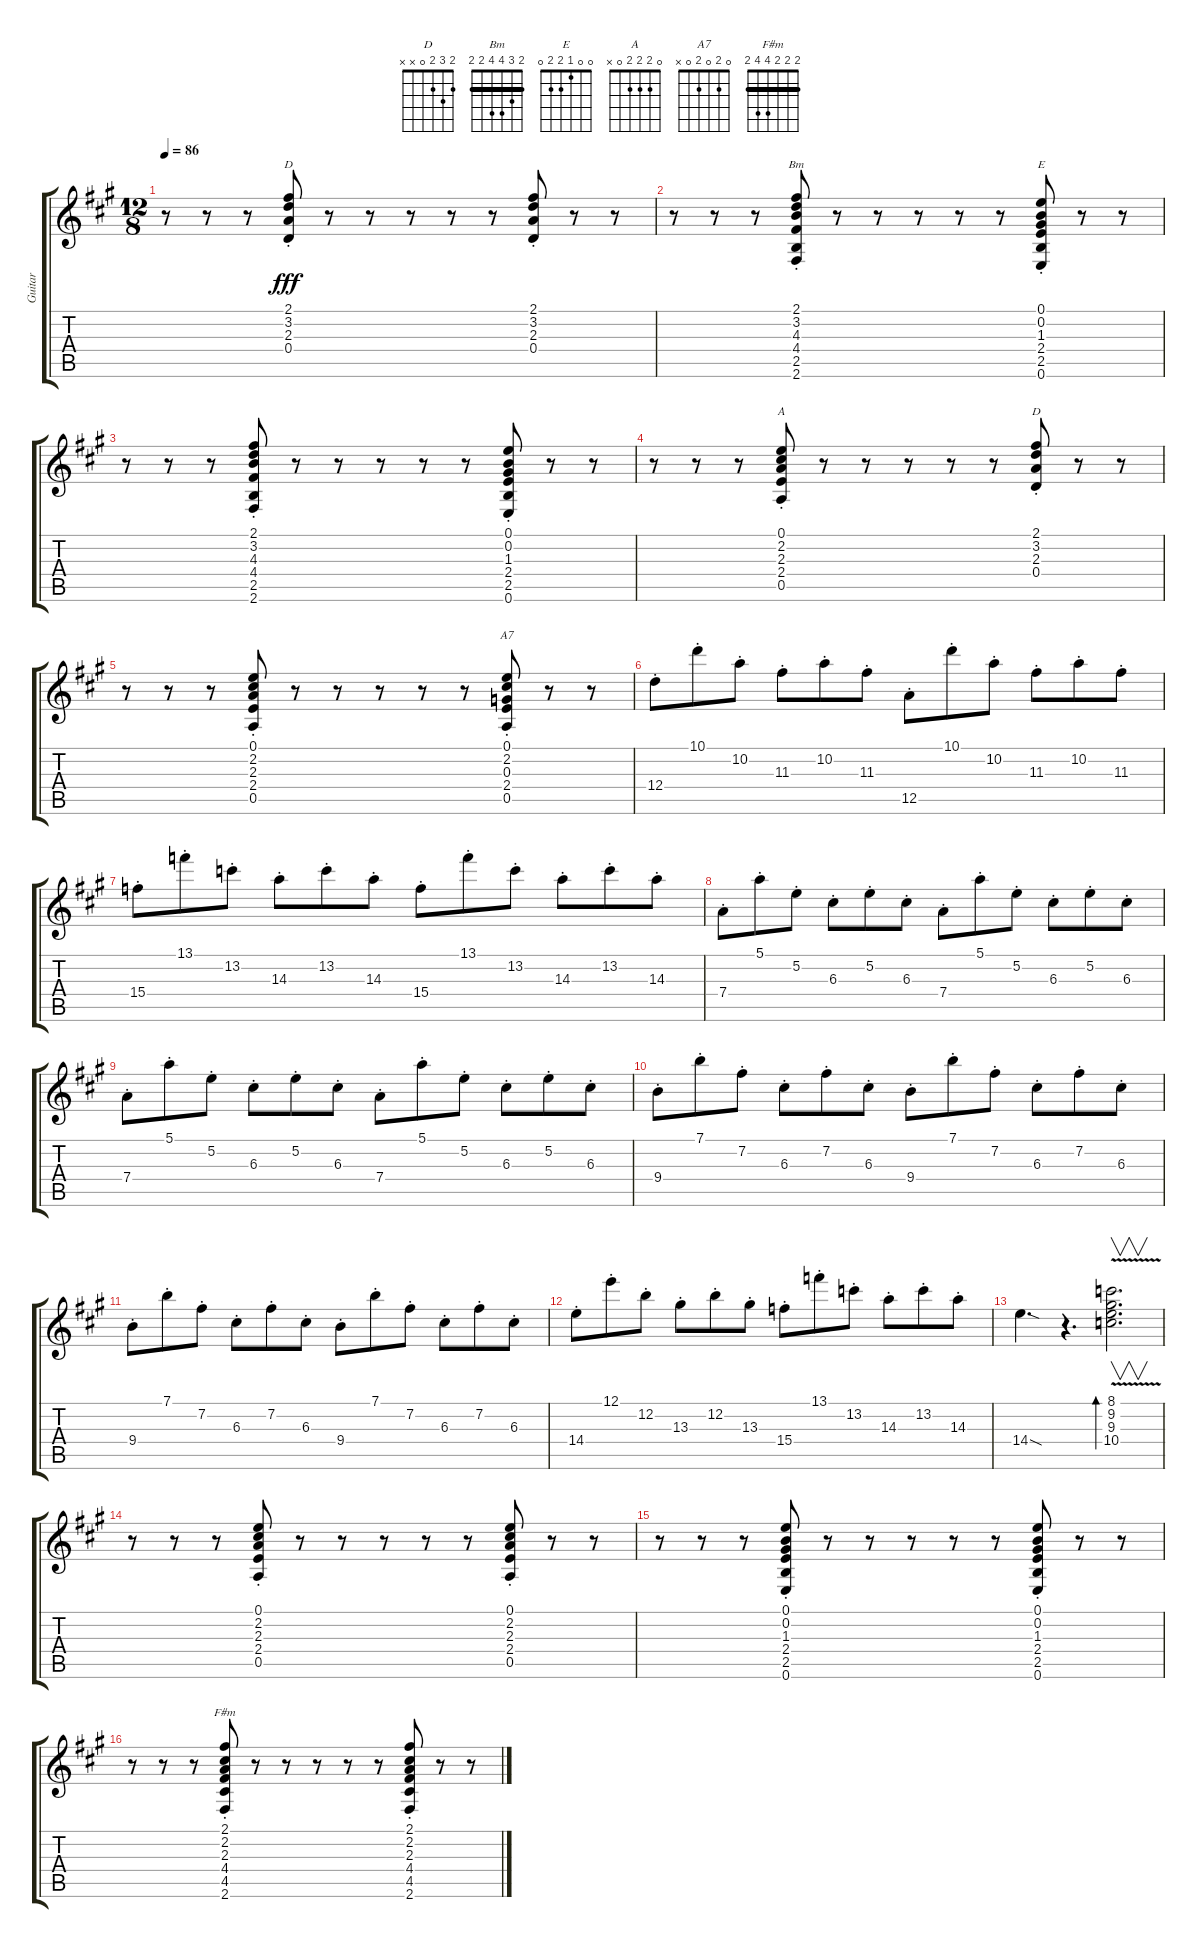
\track ("Guitar" "Guitar") {instrument electricguitarmuted}
\staff {score tabs}
\tuning (E4 B3 G3 D3 A2 E2) {hide}
\chord ("D" 2 3 2 0 x x) {barre 2}
\chord ("Bm" 2 3 4 4 2 2) {barre 2}
\chord ("E" 0 0 1 2 2 0)
\chord ("A" 0 2 2 2 0 x)
\chord ("D" 2 3 2 0 x x) {barre 0}
\chord ("A7" 0 2 0 2 0 x)
\chord ("F#m" 2 2 2 4 4 2) {barre 2}
\ts (12 8)
\tempo 86
\clef g2
\ks a
r.8{dy fff} r.8 r.8 (2.1{st} 3.2{st} 2.3{st} 0.4{st}).8{ch "D"} r.8 r.8 r.8 r.8 r.8 (2.1{st} 3.2{st} 2.3{st} 0.4{st}).8 r.8 r.8 |
r.8 r.8 r.8 (2.1{st} 3.2{st} 4.3{st} 4.4{st} 2.5{st} 2.6{st}).8{ch "Bm"} r.8 r.8 r.8 r.8 r.8 (0.1{st} 0.2{st} 1.3{st} 2.4{st} 2.5{st} 0.6{st}).8{ch "E"} r.8 r.8 |
r.8 r.8 r.8 (2.1{st} 3.2{st} 4.3{st} 4.4{st} 2.5{st} 2.6{st}).8 r.8 r.8 r.8 r.8 r.8 (0.1{st} 0.2{st} 1.3{st} 2.4{st} 2.5{st} 0.6{st}).8 r.8 r.8 |
r.8 r.8 r.8 (0.1{st} 2.2{st} 2.3{st} 2.4{st} 0.5{st}).8{ch "A"} r.8 r.8 r.8 r.8 r.8 (2.1{st} 3.2{st} 2.3{st} 0.4{st}).8{ch "D"} r.8 r.8 |
r.8 r.8 r.8 (0.1{st} 2.2{st} 2.3{st} 2.4{st} 0.5{st}).8 r.8 r.8 r.8 r.8 r.8 (0.1{st} 2.2{st} 0.3{st} 2.4{st} 0.5{st}).8{ch "A7"} r.8 r.8 |
12.4{st}.8 10.1{st}.8 10.2{st}.8 11.3{st}.8 10.2{st}.8 11.3{st}.8 12.5{st}.8 10.1{st}.8 10.2{st}.8 11.3{st}.8 10.2{st}.8 11.3{st}.8 |
15.4{st}.8 13.1{st}.8 13.2{st}.8 14.3{st}.8 13.2{st}.8 14.3{st}.8 15.4{st}.8 13.1{st}.8 13.2{st}.8 14.3{st}.8 13.2{st}.8 14.3{st}.8 |
7.4{st}.8 5.1{st}.8 5.2{st}.8 6.3{st}.8 5.2{st}.8 6.3{st}.8 7.4{st}.8 5.1{st}.8 5.2{st}.8 6.3{st}.8 5.2{st}.8 6.3{st}.8 |
7.4{st}.8 5.1{st}.8 5.2{st}.8 6.3{st}.8 5.2{st}.8 6.3{st}.8 7.4{st}.8 5.1{st}.8 5.2{st}.8 6.3{st}.8 5.2{st}.8 6.3{st}.8 |
9.4{st}.8 7.1{st}.8 7.2{st}.8 6.3{st}.8 7.2{st}.8 6.3{st}.8 9.4{st}.8 7.1{st}.8 7.2{st}.8 6.3{st}.8 7.2{st}.8 6.3{st}.8 |
9.4{st}.8 7.1{st}.8 7.2{st}.8 6.3{st}.8 7.2{st}.8 6.3{st}.8 9.4{st}.8 7.1{st}.8 7.2{st}.8 6.3{st}.8 7.2{st}.8 6.3{st}.8 |
14.4{st}.8 12.1{st}.8 12.2{st}.8 13.3{st}.8 12.2{st}.8 13.3{st}.8 15.4{st}.8 13.1{st}.8 13.2{st}.8 14.3{st}.8 13.2{st}.8 14.3{st}.8 |
14.4{sod}.4{d} r.4{d} (8.1{v} 9.2{v} 9.3{v} 10.4{v}).2{v d bd 60} |
r.8 r.8 r.8 (0.1{st} 2.2{st} 2.3{st} 2.4{st} 0.5{st}).8 r.8 r.8 r.8 r.8 r.8 (0.1{st} 2.2{st} 2.3{st} 2.4{st} 0.5{st}).8 r.8 r.8 |
r.8 r.8 r.8 (0.1{st} 0.2{st} 1.3{st} 2.4{st} 2.5{st} 0.6{st}).8 r.8 r.8 r.8 r.8 r.8 (0.1{st} 0.2{st} 1.3{st} 2.4{st} 2.5{st} 0.6{st}).8 r.8 r.8 |
r.8 r.8 r.8 (2.1{st} 2.2{st} 2.3{st} 4.4{st} 4.5{st} 2.6{st}).8{ch "F#m"} r.8 r.8 r.8 r.8 r.8 (2.1{st} 2.2{st} 2.3{st} 4.4{st} 4.5{st} 2.6{st}).8 r.8 r.8
